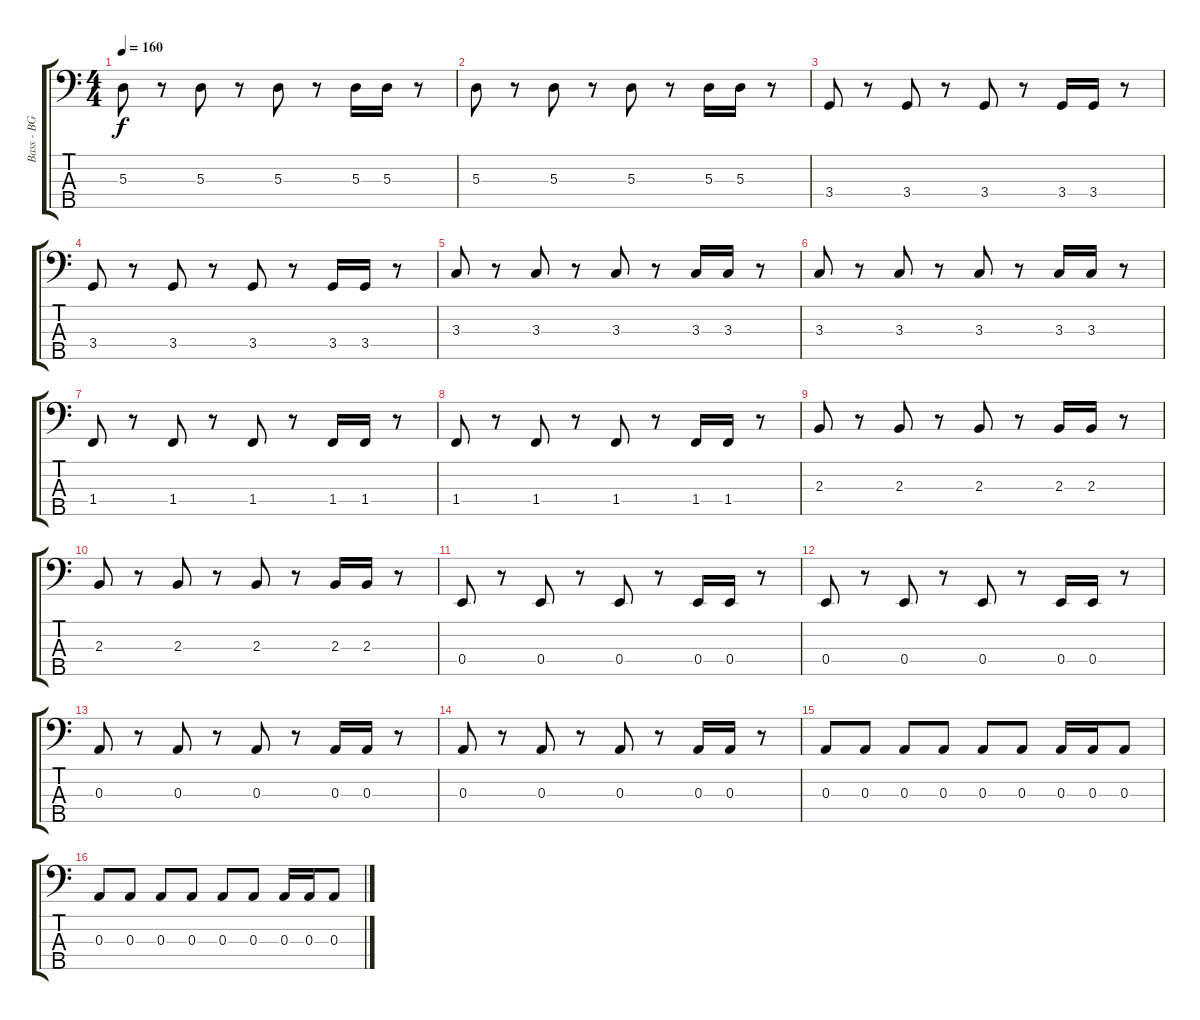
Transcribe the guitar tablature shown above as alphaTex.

\track ("Bass - BG" "Bass - BG") {instrument acousticguitarnylon}
\staff {score tabs}
\tuning (G2 D2 A1 E1 B0) {hide}
\ts (4 4)
\tempo 160
\clef f4
\ks c
5.3.8{dy f} r.8 5.3.8 r.8 5.3.8 r.8 5.3.16 5.3.16 r.8 |
5.3.8 r.8 5.3.8 r.8 5.3.8 r.8 5.3.16 5.3.16 r.8 |
3.4.8 r.8 3.4.8 r.8 3.4.8 r.8 3.4.16 3.4.16 r.8 |
3.4.8 r.8 3.4.8 r.8 3.4.8 r.8 3.4.16 3.4.16 r.8 |
3.3.8 r.8 3.3.8 r.8 3.3.8 r.8 3.3.16 3.3.16 r.8 |
3.3.8 r.8 3.3.8 r.8 3.3.8 r.8 3.3.16 3.3.16 r.8 |
1.4.8 r.8 1.4.8 r.8 1.4.8 r.8 1.4.16 1.4.16 r.8 |
1.4.8 r.8 1.4.8 r.8 1.4.8 r.8 1.4.16 1.4.16 r.8 |
2.3.8 r.8 2.3.8 r.8 2.3.8 r.8 2.3.16 2.3.16 r.8 |
2.3.8 r.8 2.3.8 r.8 2.3.8 r.8 2.3.16 2.3.16 r.8 |
0.4.8 r.8 0.4.8 r.8 0.4.8 r.8 0.4.16 0.4.16 r.8 |
0.4.8 r.8 0.4.8 r.8 0.4.8 r.8 0.4.16 0.4.16 r.8 |
0.3.8 r.8 0.3.8 r.8 0.3.8 r.8 0.3.16 0.3.16 r.8 |
0.3.8 r.8 0.3.8 r.8 0.3.8 r.8 0.3.16 0.3.16 r.8 |
0.3.8 0.3.8 0.3.8 0.3.8 0.3.8 0.3.8 0.3.16 0.3.16 0.3.8 |
0.3.8 0.3.8 0.3.8 0.3.8 0.3.8 0.3.8 0.3.16 0.3.16 0.3.8
